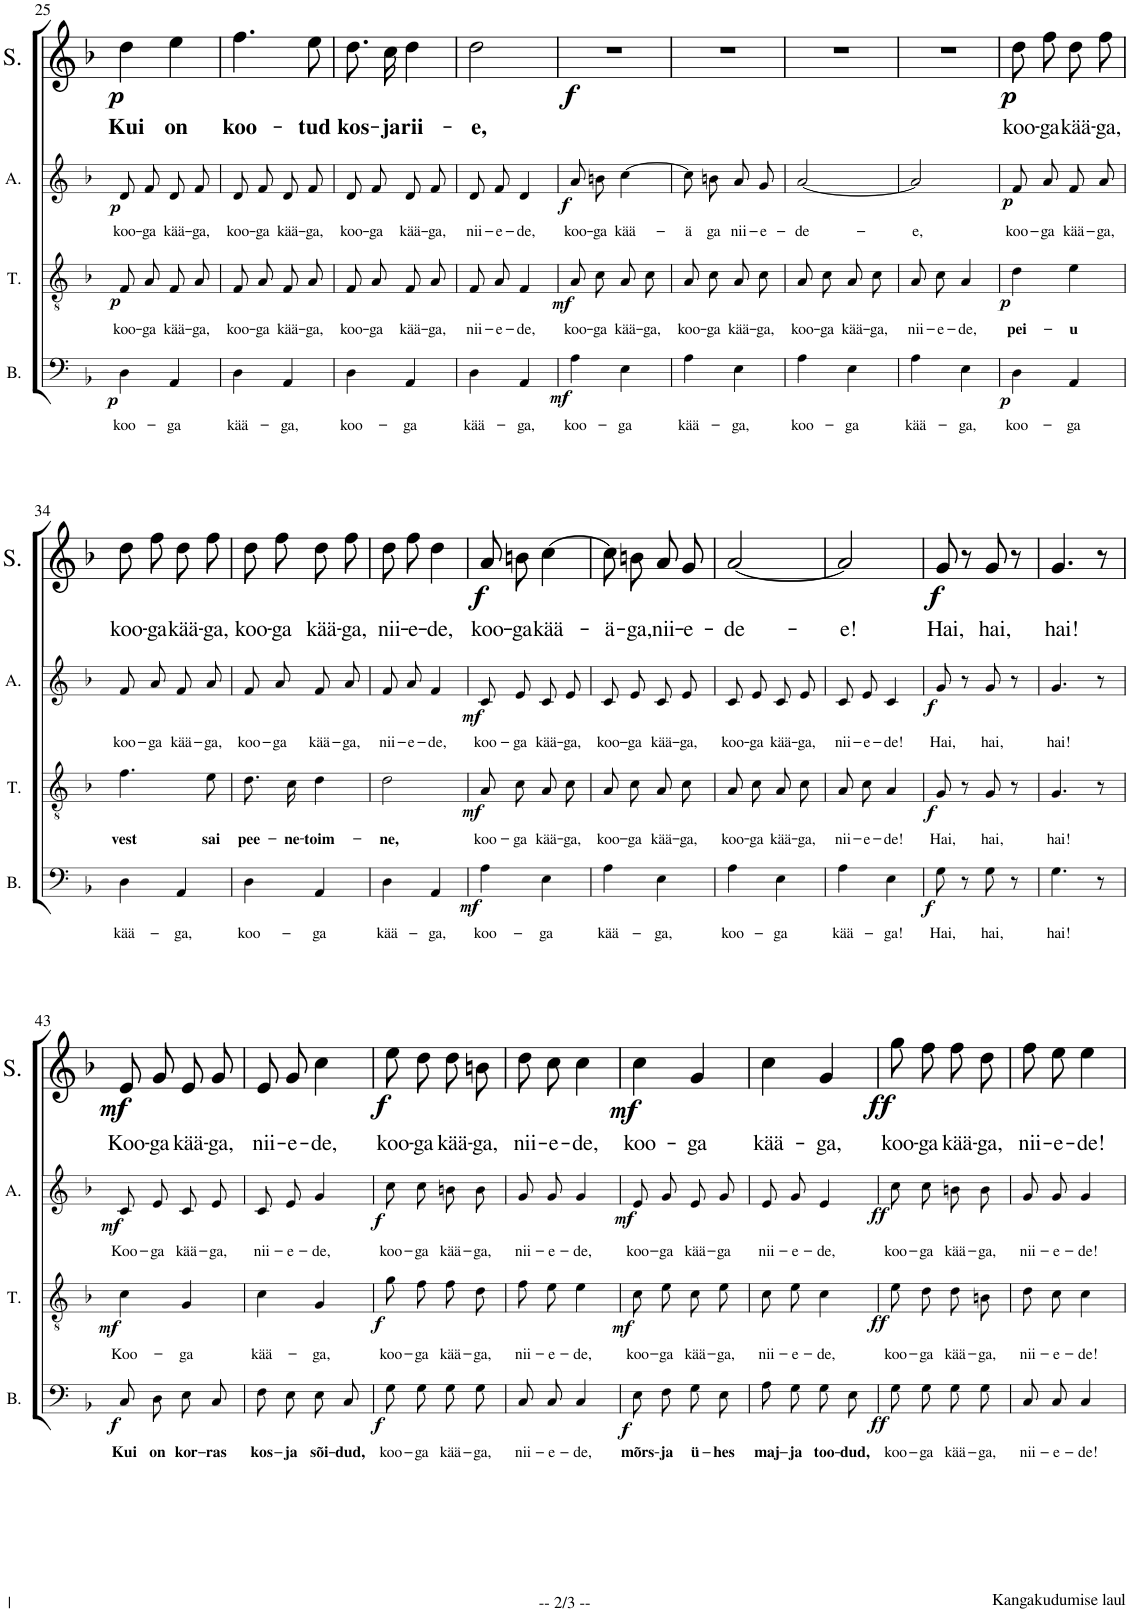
**kern	**text	**text	**dynam	**kern	**text	**dynam	**kern	**text	**text	**dynam	**kern	**text	**dynam
*part4	*part4	*part4	*part4	*part3	*part3	*part3	*part2	*part2	*part2	*part2	*part1	*part1	*part1
*staff4	*staff4	*staff4	*staff4	*staff3	*staff3	*staff3	*staff2	*staff2	*staff2	*staff2	*staff1	*staff1	*staff1
*I"Bass	*	*	*	*I"Tenor	*	*	*I"Alto	*	*	*	*I"Soprano	*	*
*I'B.	*	*	*	*I'T.	*	*	*I'A.	*	*	*	*I'S.	*	*
!!LO:PB:g=z
*clefF4	*	*	*	*clefGv2	*	*	*clefG2	*	*	*	*clefG2	*	*
*k[b-]	*	*	*	*k[b-]	*	*	*k[b-]	*	*	*	*k[b-]	*	*
*M2/4	*	*	*	*M2/4	*	*	*M2/4	*	*	*	*M2/4	*	*
=25	=25	=25	=25	=25	=25	=25	=25	=25	=25	=25	=25	=25	=25
!	!	!LO:LY:b	!LO:DY:b	!	!LO:LY:b	!LO:DY:b	!	!	!LO:LY:b	!LO:DY:b	!	!LO:LY:b	!LO:DY:b
4D\	.	koo-	p	8F/L	koo-	p	8d/L	.	koo-	p	4dd\	Kui	p
!	!	!	!	!	!LO:LY:b	!	!	!	!LO:LY:b	!	!	!	!
.	.	.	.	8A/J	-ga	.	8f/J	.	-ga	.	.	.	.
!	!	!LO:LY:b	!	!	!LO:LY:b	!	!	!	!LO:LY:b	!	!	!LO:LY:b	!
4AA/	.	-ga	.	8F/L	kää-	.	8d/L	.	kää-	.	4ee\	on	.
!	!	!	!	!	!LO:LY:b	!	!	!	!LO:LY:b	!	!	!	!
.	.	.	.	8A/J	-ga,	.	8f/J	.	-ga,	.	.	.	.
=26	=26	=26	=26	=26	=26	=26	=26	=26	=26	=26	=26	=26	=26
!	!	!LO:LY:b	!	!	!LO:LY:b	!	!	!	!LO:LY:b	!	!	!LO:LY:b	!
4D\	.	kää-	.	8F/L	koo-	.	8d/L	.	koo-	.	4.ff\	koo-	.
!	!	!	!	!	!LO:LY:b	!	!	!	!LO:LY:b	!	!	!	!
.	.	.	.	8A/J	-ga	.	8f/J	.	-ga	.	.	.	.
!	!	!LO:LY:b	!	!	!LO:LY:b	!	!	!	!LO:LY:b	!	!	!	!
4AA/	.	-ga,	.	8F/L	kää-	.	8d/L	.	kää-	.	.	.	.
!	!	!	!	!	!LO:LY:b	!	!	!	!LO:LY:b	!	!	!LO:LY:b	!
.	.	.	.	8A/J	-ga,	.	8f/J	.	-ga,	.	8ee\	-tud	.
=27	=27	=27	=27	=27	=27	=27	=27	=27	=27	=27	=27	=27	=27
!	!	!LO:LY:b	!	!	!LO:LY:b	!	!	!	!LO:LY:b	!	!	!LO:LY:b	!
4D\	.	koo-	.	8F/L	koo-	.	8d/L	.	koo-	.	8.dd\L	kos-	.
!	!	!	!	!	!LO:LY:b	!	!	!	!LO:LY:b	!	!	!	!
.	.	.	.	8A/J	-ga	.	8f/J	.	-ga	.	.	.	.
!	!	!	!	!	!	!	!	!	!	!	!	!LO:LY:b	!
.	.	.	.	.	.	.	.	.	.	.	16cc\Jk	-ja	.
!	!	!LO:LY:b	!	!	!LO:LY:b	!	!	!	!LO:LY:b	!	!	!LO:LY:b	!
4AA/	.	-ga	.	8F/L	kää-	.	8d/L	.	kää-	.	4dd\	rii-	.
!	!	!	!	!	!LO:LY:b	!	!	!	!LO:LY:b	!	!	!	!
.	.	.	.	8A/J	-ga,	.	8f/J	.	-ga,	.	.	.	.
=28	=28	=28	=28	=28	=28	=28	=28	=28	=28	=28	=28	=28	=28
!	!	!LO:LY:b	!	!	!LO:LY:b	!	!	!	!LO:LY:b	!	!	!LO:LY:b	!
4D\	.	kää-	.	8F/L	nii-	.	8d/L	.	nii-	.	2dd\	-e,	.
!	!	!	!	!	!LO:LY:b	!	!	!	!LO:LY:b	!	!	!	!
.	.	.	.	8A/J	-e-	.	8f/J	.	-e-	.	.	.	.
!	!	!LO:LY:b	!	!	!LO:LY:b	!	!	!	!LO:LY:b	!	!	!	!
4AA/	.	-ga,	.	4F/	-de,	.	4d/	.	-de,	.	.	.	.
=29	=29	=29	=29	=29	=29	=29	=29	=29	=29	=29	=29	=29	=29
!	!	!LO:LY:b	!LO:DY:b	!	!LO:LY:b	!LO:DY:b	!	!	!LO:LY:b	!LO:DY:b	!	!	!LO:DY:b
4A\	.	koo-	mf	8A\L	koo-	mf	8a/L	.	koo-	f	2r	.	f
!	!	!	!	!	!LO:LY:b	!	!	!	!LO:LY:b	!	!	!	!
.	.	.	.	8c\J	-ga	.	8bn/J	.	-ga	.	.	.	.
!	!	!LO:LY:b	!	!	!LO:LY:b	!	!	!	!LO:LY:b	!	!	!	!
4E\	.	-ga	.	8A\L	kää-	.	[4cc\	.	kää-	.	.	.	.
!	!	!	!	!	!LO:LY:b	!	!	!	!	!	!	!	!
.	.	.	.	8c\J	-ga,	.	.	.	.	.	.	.	.
=30	=30	=30	=30	=30	=30	=30	=30	=30	=30	=30	=30	=30	=30
!	!	!LO:LY:b	!	!	!LO:LY:b	!	!	!	!LO:LY:b	!	!	!	!
4A\	.	kää-	.	8A\L	koo-	.	8cc\L]	.	-ä	.	2r	.	.
!	!	!	!	!	!LO:LY:b	!	!	!	!LO:LY:b	!	!	!	!
.	.	.	.	8c\J	-ga	.	8bn\J	.	ga	.	.	.	.
!	!	!LO:LY:b	!	!	!LO:LY:b	!	!	!	!LO:LY:b	!	!	!	!
4E\	.	-ga,	.	8A\L	kää-	.	8a/L	.	nii-	.	.	.	.
!	!	!	!	!	!LO:LY:b	!	!	!	!LO:LY:b	!	!	!	!
.	.	.	.	8c\J	-ga,	.	8g/J	.	-e-	.	.	.	.
=31	=31	=31	=31	=31	=31	=31	=31	=31	=31	=31	=31	=31	=31
!	!	!LO:LY:b	!	!	!LO:LY:b	!	!	!	!LO:LY:b	!	!	!	!
4A\	.	koo-	.	8A\L	koo-	.	[2a/	.	-de-	.	2r	.	.
!	!	!	!	!	!LO:LY:b	!	!	!	!	!	!	!	!
.	.	.	.	8c\J	-ga	.	.	.	.	.	.	.	.
!	!	!LO:LY:b	!	!	!LO:LY:b	!	!	!	!	!	!	!	!
4E\	.	-ga	.	8A\L	kää-	.	.	.	.	.	.	.	.
!	!	!	!	!	!LO:LY:b	!	!	!	!	!	!	!	!
.	.	.	.	8c\J	-ga,	.	.	.	.	.	.	.	.
=32	=32	=32	=32	=32	=32	=32	=32	=32	=32	=32	=32	=32	=32
!	!	!LO:LY:b	!	!	!LO:LY:b	!	!	!	!LO:LY:b	!	!	!	!
4A\	.	kää-	.	8A\L	nii-	.	2a/]	.	-e,	.	2r	.	.
!	!	!	!	!	!LO:LY:b	!	!	!	!	!	!	!	!
.	.	.	.	8c\J	-e-	.	.	.	.	.	.	.	.
!	!	!LO:LY:b	!	!	!LO:LY:b	!	!	!	!	!	!	!	!
4E\	.	-ga,	.	4A/	-de,	.	.	.	.	.	.	.	.
=33	=33	=33	=33	=33	=33	=33	=33	=33	=33	=33	=33	=33	=33
!	!	!LO:LY:b	!LO:DY:b	!	!LO:LY:b	!LO:DY:b	!	!	!LO:LY:b	!LO:DY:b	!	!LO:LY:b	!LO:DY:b
4D\	.	koo-	p	4d\	pei-	p	8f/L	.	koo-	p	8dd\L	koo-	p
!	!	!	!	!	!	!	!	!	!LO:LY:b	!	!	!LO:LY:b	!
.	.	.	.	.	.	.	8a/J	.	-ga	.	8ff\J	-ga	.
!	!	!LO:LY:b	!	!	!LO:LY:b	!	!	!	!LO:LY:b	!	!	!LO:LY:b	!
4AA/	.	-ga	.	4e\	-u	.	8f/L	.	kää-	.	8dd\L	kää-	.
!	!	!	!	!	!	!	!	!	!LO:LY:b	!	!	!LO:LY:b	!
.	.	.	.	.	.	.	8a/J	.	-ga,	.	8ff\J	-ga,	.
!!LO:LB:g=z
=34	=34	=34	=34	=34	=34	=34	=34	=34	=34	=34	=34	=34	=34
!	!	!LO:LY:b	!	!	!LO:LY:b	!	!	!	!LO:LY:b	!	!	!LO:LY:b	!
4D\	.	kää-	.	4.f\	vest	.	8f/L	.	koo-	.	8dd\L	koo-	.
!	!	!	!	!	!	!	!	!	!LO:LY:b	!	!	!LO:LY:b	!
.	.	.	.	.	.	.	8a/J	.	-ga	.	8ff\J	-ga	.
!	!	!LO:LY:b	!	!	!	!	!	!	!LO:LY:b	!	!	!LO:LY:b	!
4AA/	.	-ga,	.	.	.	.	8f/L	.	kää-	.	8dd\L	kää-	.
!	!	!	!	!	!LO:LY:b	!	!	!	!LO:LY:b	!	!	!LO:LY:b	!
.	.	.	.	8e\	sai	.	8a/J	.	-ga,	.	8ff\J	-ga,	.
=35	=35	=35	=35	=35	=35	=35	=35	=35	=35	=35	=35	=35	=35
!	!	!LO:LY:b	!	!	!LO:LY:b	!	!	!	!LO:LY:b	!	!	!LO:LY:b	!
4D\	.	koo-	.	8.d\L	pee-	.	8f/L	.	koo-	.	8dd\L	koo-	.
!	!	!	!	!	!	!	!	!	!LO:LY:b	!	!	!LO:LY:b	!
.	.	.	.	.	.	.	8a/J	.	-ga	.	8ff\J	-ga	.
!	!	!	!	!	!LO:LY:b	!	!	!	!	!	!	!	!
.	.	.	.	16c\Jk	-ne-	.	.	.	.	.	.	.	.
!	!	!LO:LY:b	!	!	!LO:LY:b	!	!	!	!LO:LY:b	!	!	!LO:LY:b	!
4AA/	.	-ga	.	4d\	-toim-	.	8f/L	.	kää-	.	8dd\L	kää-	.
!	!	!	!	!	!	!	!	!	!LO:LY:b	!	!	!LO:LY:b	!
.	.	.	.	.	.	.	8a/J	.	-ga,	.	8ff\J	-ga,	.
=36	=36	=36	=36	=36	=36	=36	=36	=36	=36	=36	=36	=36	=36
!	!	!LO:LY:b	!	!	!LO:LY:b	!	!	!	!LO:LY:b	!	!	!LO:LY:b	!
4D\	.	kää-	.	2d\	-ne,	.	8f/L	.	nii-	.	8dd\L	nii-	.
!	!	!	!	!	!	!	!	!	!LO:LY:b	!	!	!LO:LY:b	!
.	.	.	.	.	.	.	8a/J	.	-e-	.	8ff\J	-e-	.
!	!	!LO:LY:b	!	!	!	!	!	!	!LO:LY:b	!	!	!LO:LY:b	!
4AA/	.	-ga,	.	.	.	.	4f/	.	-de,	.	4dd\	-de,	.
=37	=37	=37	=37	=37	=37	=37	=37	=37	=37	=37	=37	=37	=37
!	!	!LO:LY:b	!LO:DY:b	!	!LO:LY:b	!LO:DY:b	!	!	!LO:LY:b	!LO:DY:b	!	!LO:LY:b	!LO:DY:b
4A\	.	koo-	mf	8A\L	koo-	mf	8c/L	.	koo-	mf	8a/L	koo-	f
!	!	!	!	!	!LO:LY:b	!	!	!	!LO:LY:b	!	!	!LO:LY:b	!
.	.	.	.	8c\J	-ga	.	8e/J	.	-ga	.	8bn/J	-ga	.
!	!	!LO:LY:b	!	!	!LO:LY:b	!	!	!	!LO:LY:b	!	!	!LO:LY:b	!
4E\	.	-ga	.	8A\L	kää-	.	8c/L	.	kää-	.	[4cc\	kää-	.
!	!	!	!	!	!LO:LY:b	!	!	!	!LO:LY:b	!	!	!	!
.	.	.	.	8c\J	-ga,	.	8e/J	.	-ga,	.	.	.	.
=38	=38	=38	=38	=38	=38	=38	=38	=38	=38	=38	=38	=38	=38
!	!	!LO:LY:b	!	!	!LO:LY:b	!	!	!	!LO:LY:b	!	!	!LO:LY:b	!
4A\	.	kää-	.	8A\L	koo-	.	8c/L	.	koo-	.	8cc\L]	-ä-	.
!	!	!	!	!	!LO:LY:b	!	!	!	!LO:LY:b	!	!	!LO:LY:b	!
.	.	.	.	8c\J	-ga	.	8e/J	.	-ga	.	8bn\J	-ga,	.
!	!	!LO:LY:b	!	!	!LO:LY:b	!	!	!	!LO:LY:b	!	!	!LO:LY:b	!
4E\	.	-ga,	.	8A\L	kää-	.	8c/L	.	kää-	.	8a/L	nii-	.
!	!	!	!	!	!LO:LY:b	!	!	!	!LO:LY:b	!	!	!LO:LY:b	!
.	.	.	.	8c\J	-ga,	.	8e/J	.	-ga,	.	8g/J	-e-	.
=39	=39	=39	=39	=39	=39	=39	=39	=39	=39	=39	=39	=39	=39
!	!	!LO:LY:b	!	!	!LO:LY:b	!	!	!	!LO:LY:b	!	!	!LO:LY:b	!
4A\	.	koo-	.	8A\L	koo-	.	8c/L	.	koo-	.	[2a/	-de-	.
!	!	!	!	!	!LO:LY:b	!	!	!	!LO:LY:b	!	!	!	!
.	.	.	.	8c\J	-ga	.	8e/J	.	-ga	.	.	.	.
!	!	!LO:LY:b	!	!	!LO:LY:b	!	!	!	!LO:LY:b	!	!	!	!
4E\	.	-ga	.	8A\L	kää-	.	8c/L	.	kää-	.	.	.	.
!	!	!	!	!	!LO:LY:b	!	!	!	!LO:LY:b	!	!	!	!
.	.	.	.	8c\J	-ga,	.	8e/J	.	-ga,	.	.	.	.
=40	=40	=40	=40	=40	=40	=40	=40	=40	=40	=40	=40	=40	=40
!	!	!LO:LY:b	!	!	!LO:LY:b	!	!	!	!LO:LY:b	!	!	!LO:LY:b	!
4A\	.	kää-	.	8A\L	nii-	.	8c/L	.	nii-	.	2a/]	-e!	.
!	!	!	!	!	!LO:LY:b	!	!	!	!LO:LY:b	!	!	!	!
.	.	.	.	8c\J	-e-	.	8e/J	.	-e-	.	.	.	.
!	!	!LO:LY:b	!	!	!LO:LY:b	!	!	!	!LO:LY:b	!	!	!	!
4E\	.	-ga!	.	4A/	-de!	.	4c/	.	-de!	.	.	.	.
=41	=41	=41	=41	=41	=41	=41	=41	=41	=41	=41	=41	=41	=41
!	!	!LO:LY:b	!LO:DY:b	!	!LO:LY:b	!LO:DY:b	!	!	!LO:LY:b	!LO:DY:b	!	!LO:LY:b	!LO:DY:b
8G\	.	Hai,	f	8G/	Hai,	f	8g/	.	Hai,	f	8g/	Hai,	f
8r	.	.	.	8r	.	.	8r	.	.	.	8r	.	.
!	!	!LO:LY:b	!	!	!LO:LY:b	!	!	!	!LO:LY:b	!	!	!LO:LY:b	!
8G\	.	hai,	.	8G/	hai,	.	8g/	.	hai,	.	8g/	hai,	.
8r	.	.	.	8r	.	.	8r	.	.	.	8r	.	.
=42	=42	=42	=42	=42	=42	=42	=42	=42	=42	=42	=42	=42	=42
!	!	!LO:LY:b	!	!	!LO:LY:b	!	!	!	!LO:LY:b	!	!	!LO:LY:b	!
4.G\	.	hai!	.	4.G/	hai!	.	4.g/	.	hai!	.	4.g/	hai!	.
8r	.	.	.	8r	.	.	8r	.	.	.	8r	.	.
!!LO:LB:g=z
=43	=43	=43	=43	=43	=43	=43	=43	=43	=43	=43	=43	=43	=43
!	!	!LO:LY:b	!LO:DY:b	!	!LO:LY:b	!LO:DY:b	!	!	!LO:LY:b	!LO:DY:b	!	!LO:LY:b	!LO:DY:b
8C/L	.	Kui	f	4c\	Koo-	mf	8c/L	.	Koo-	mf	8e/L	Koo-	mf
!	!	!LO:LY:b	!	!	!	!	!	!	!LO:LY:b	!	!	!LO:LY:b	!
8D/J	.	on	.	.	.	.	8e/J	.	-ga	.	8g/J	-ga	.
!	!	!LO:LY:b	!	!	!LO:LY:b	!	!	!	!LO:LY:b	!	!	!LO:LY:b	!
8E\L	.	kor-	.	4G/	-ga	.	8c/L	.	kää-	.	8e/L	kää-	.
!	!	!LO:LY:b	!	!	!	!	!	!	!LO:LY:b	!	!	!LO:LY:b	!
8C\J	.	-ras	.	.	.	.	8e/J	.	-ga,	.	8g/J	-ga,	.
=44	=44	=44	=44	=44	=44	=44	=44	=44	=44	=44	=44	=44	=44
!	!	!LO:LY:b	!	!	!LO:LY:b	!	!	!	!LO:LY:b	!	!	!LO:LY:b	!
8F\L	.	kos-	.	4c\	kää-	.	8c/L	.	nii-	.	8e/L	nii-	.
!	!	!LO:LY:b	!	!	!	!	!	!	!LO:LY:b	!	!	!LO:LY:b	!
8E\J	.	-ja	.	.	.	.	8e/J	.	-e-	.	8g/J	-e-	.
!	!	!LO:LY:b	!	!	!LO:LY:b	!	!	!	!LO:LY:b	!	!	!LO:LY:b	!
8E\L	.	sõi-	.	4G/	-ga,	.	4g/	.	-de,	.	4cc\	-de,	.
!	!	!LO:LY:b	!	!	!	!	!	!	!	!	!	!	!
8C\J	.	-dud,	.	.	.	.	.	.	.	.	.	.	.
=45	=45	=45	=45	=45	=45	=45	=45	=45	=45	=45	=45	=45	=45
!	!	!LO:LY:b	!LO:DY:b	!	!LO:LY:b	!LO:DY:b	!	!	!LO:LY:b	!LO:DY:b	!	!LO:LY:b	!LO:DY:b
8G\L	.	koo-	f	8g\L	koo-	f	8cc\L	.	koo-	f	8ee\L	koo-	f
!	!	!LO:LY:b	!	!	!LO:LY:b	!	!	!	!LO:LY:b	!	!	!LO:LY:b	!
8G\J	.	-ga	.	8f\J	-ga	.	8cc\J	.	-ga	.	8dd\J	-ga	.
!	!	!LO:LY:b	!	!	!LO:LY:b	!	!	!	!LO:LY:b	!	!	!LO:LY:b	!
8G\L	.	kää-	.	8f\L	kää-	.	8bn\L	.	kää-	.	8dd\L	kää-	.
!	!	!LO:LY:b	!	!	!LO:LY:b	!	!	!	!LO:LY:b	!	!	!LO:LY:b	!
8G\J	.	-ga,	.	8d\J	-ga,	.	8b\J	.	-ga,	.	8bn\J	-ga,	.
=46	=46	=46	=46	=46	=46	=46	=46	=46	=46	=46	=46	=46	=46
!	!	!LO:LY:b	!	!	!LO:LY:b	!	!	!	!LO:LY:b	!	!	!LO:LY:b	!
8C/L	.	nii-	.	8f\L	nii-	.	8g/L	.	nii-	.	8dd\L	nii-	.
!	!	!LO:LY:b	!	!	!LO:LY:b	!	!	!	!LO:LY:b	!	!	!LO:LY:b	!
8C/J	.	-e-	.	8e\J	-e-	.	8g/J	.	-e-	.	8cc\J	-e-	.
!	!	!LO:LY:b	!	!	!LO:LY:b	!	!	!	!LO:LY:b	!	!	!LO:LY:b	!
4C/	.	-de,	.	4e\	-de,	.	4g/	.	-de,	.	4cc\	-de,	.
=47	=47	=47	=47	=47	=47	=47	=47	=47	=47	=47	=47	=47	=47
!	!	!LO:LY:b	!LO:DY:b	!	!LO:LY:b	!LO:DY:b	!	!	!LO:LY:b	!LO:DY:b	!	!LO:LY:b	!LO:DY:b
8E\L	.	mõrs-	f	8c\L	koo-	mf	8e/L	.	koo-	mf	4cc\	koo-	mf
!	!	!LO:LY:b	!	!	!LO:LY:b	!	!	!	!LO:LY:b	!	!	!	!
8F\J	.	-ja	.	8e\J	-ga	.	8g/J	.	-ga	.	.	.	.
!	!	!LO:LY:b	!	!	!LO:LY:b	!	!	!	!LO:LY:b	!	!	!LO:LY:b	!
8G\L	.	ü-	.	8c\L	kää-	.	8e/L	.	kää-	.	4g/	-ga	.
!	!	!LO:LY:b	!	!	!LO:LY:b	!	!	!	!LO:LY:b	!	!	!	!
8E\J	.	-hes	.	8e\J	-ga,	.	8g/J	.	-ga	.	.	.	.
=48	=48	=48	=48	=48	=48	=48	=48	=48	=48	=48	=48	=48	=48
!	!	!LO:LY:b	!	!	!LO:LY:b	!	!	!	!LO:LY:b	!	!	!LO:LY:b	!
8A\L	.	maj-	.	8c\L	nii-	.	8e/L	.	nii-	.	4cc\	kää-	.
!	!	!LO:LY:b	!	!	!LO:LY:b	!	!	!	!LO:LY:b	!	!	!	!
8G\J	.	-ja	.	8e\J	-e-	.	8g/J	.	-e-	.	.	.	.
!	!	!LO:LY:b	!	!	!LO:LY:b	!	!	!	!LO:LY:b	!	!	!LO:LY:b	!
8G\L	.	too-	.	4c\	-de,	.	4e/	.	-de,	.	4g/	-ga,	.
!	!	!LO:LY:b	!	!	!	!	!	!	!	!	!	!	!
8E\J	.	-dud,	.	.	.	.	.	.	.	.	.	.	.
=49	=49	=49	=49	=49	=49	=49	=49	=49	=49	=49	=49	=49	=49
!	!	!LO:LY:b	!LO:DY:b	!	!LO:LY:b	!LO:DY:b	!	!	!LO:LY:b	!LO:DY:b	!	!LO:LY:b	!LO:DY:b
8G\L	.	koo-	ff	8e\L	koo-	ff	8cc\L	.	koo-	ff	8gg\L	koo-	ff
!	!	!LO:LY:b	!	!	!LO:LY:b	!	!	!	!LO:LY:b	!	!	!LO:LY:b	!
8G\J	.	-ga	.	8d\J	-ga	.	8cc\J	.	-ga	.	8ff\J	-ga	.
!	!	!LO:LY:b	!	!	!LO:LY:b	!	!	!	!LO:LY:b	!	!	!LO:LY:b	!
8G\L	.	kää-	.	8d\L	kää-	.	8bn\L	.	kää-	.	8ff\L	kää-	.
!	!	!LO:LY:b	!	!	!LO:LY:b	!	!	!	!LO:LY:b	!	!	!LO:LY:b	!
8G\J	.	-ga,	.	8Bn\J	-ga,	.	8b\J	.	-ga,	.	8dd\J	-ga,	.
=50	=50	=50	=50	=50	=50	=50	=50	=50	=50	=50	=50	=50	=50
!	!	!LO:LY:b	!	!	!LO:LY:b	!	!	!	!LO:LY:b	!	!	!LO:LY:b	!
8C/L	.	nii-	.	8d\L	nii-	.	8g/L	.	nii-	.	8ff\L	nii-	.
!	!	!LO:LY:b	!	!	!LO:LY:b	!	!	!	!LO:LY:b	!	!	!LO:LY:b	!
8C/J	.	-e-	.	8c\J	-e-	.	8g/J	.	-e-	.	8ee\J	-e-	.
!	!	!LO:LY:b	!	!	!LO:LY:b	!	!	!	!LO:LY:b	!	!	!LO:LY:b	!
4C/	.	-de!	.	4c\	-de!	.	4g/	.	-de!	.	4ee\	-de!	.
=	=	=	=	=	=	=	=	=	=	=	=	=	=
*-	*-	*-	*-	*-	*-	*-	*-	*-	*-	*-	*-	*-	*-
